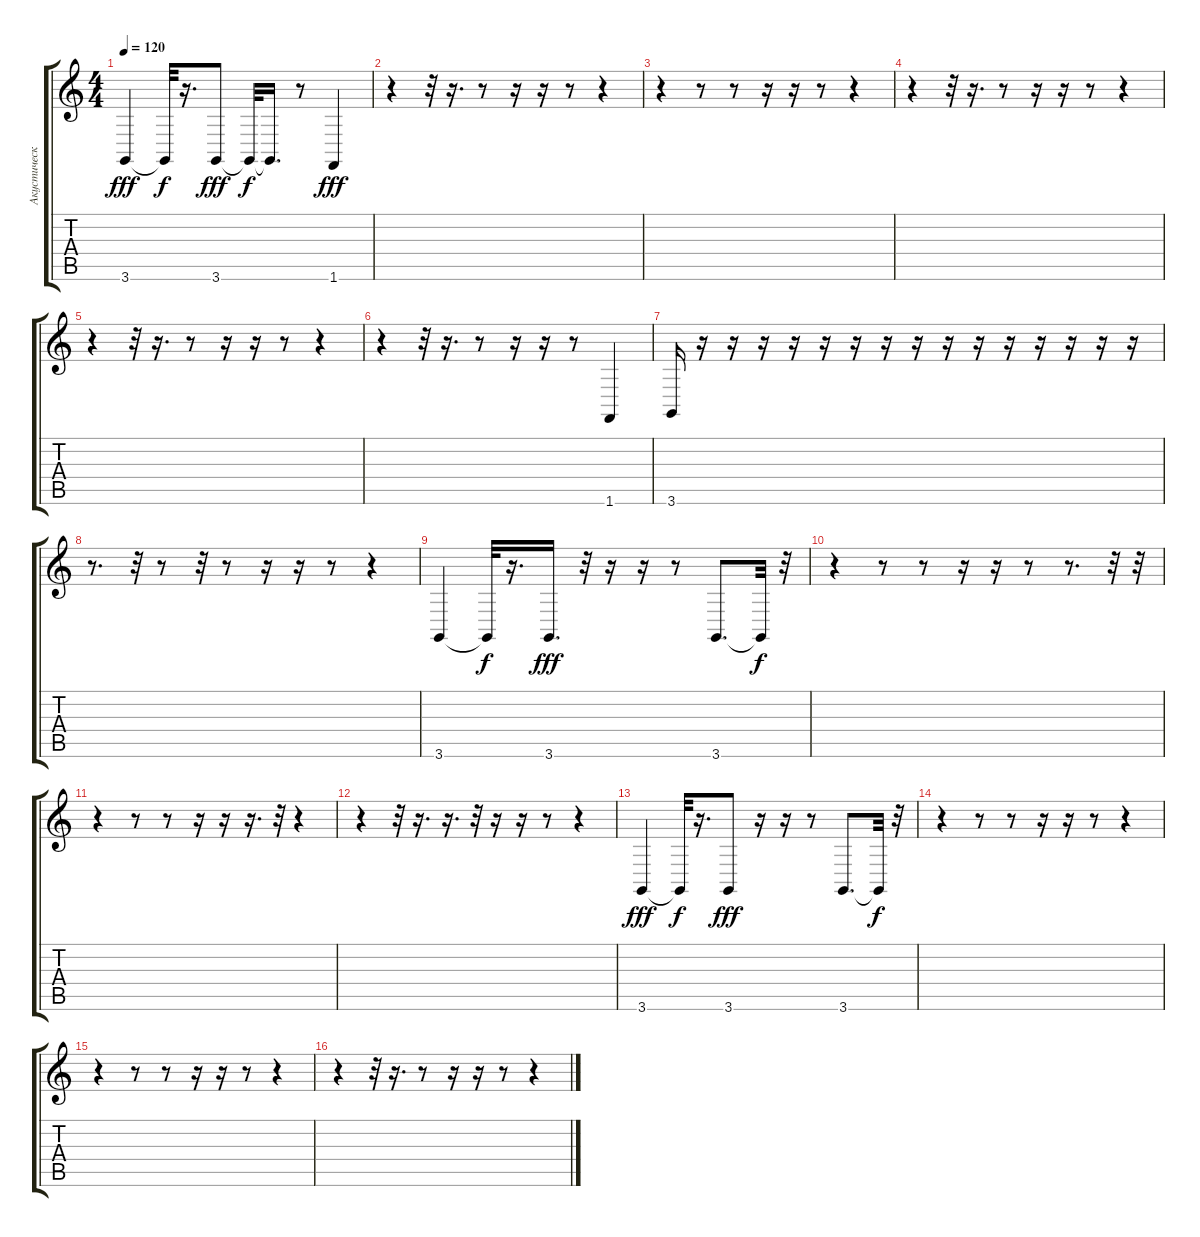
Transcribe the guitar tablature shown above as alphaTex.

\track ("Акустический Гранд Роял" "Акустическ") {instrument acousticgrandpiano}
\staff {score tabs}
\tuning (E4 B3 G3 D3 A2 E2) {hide}
\ts (4 4)
\tempo 120
\clef g2
\ks c
3.6.4{dy fff} 3.6{t}.32{dy f} r.16{d} 3.6.8{dy fff} 3.6{t}.32{dy f} 3.6{t}.16{d} r.8 1.6.4{dy fff} |
r.4 r.32 r.16{d} r.8 r.16 r.16 r.8 r.4 |
r.4 r.8 r.8 r.16 r.16 r.8 r.4 |
r.4 r.32 r.16{d} r.8 r.16 r.16 r.8 r.4 |
r.4 r.32 r.16{d} r.8 r.16 r.16 r.8 r.4 |
r.4 r.32 r.16{d} r.8 r.16 r.16 r.8 1.6.4 |
3.6.16 r.16 r.16 r.16 r.16 r.16 r.16 r.16 r.16 r.16 r.16 r.16 r.16 r.16 r.16 r.16 |
r.8{d} r.32 r.8 r.32 r.8 r.16 r.16 r.8 r.4 |
3.6.4 3.6{t}.32{dy f} r.16{d} 3.6.16{d dy fff} r.32 r.16 r.16 r.8 3.6.8{d} 3.6{t}.32{dy f} r.32 |
r.4 r.8 r.8 r.16 r.16 r.8 r.8{d} r.32 r.32 |
r.4 r.8 r.8 r.16 r.16 r.16{d} r.32 r.4 |
r.4 r.32 r.16{d} r.16{d} r.32 r.16 r.16 r.8 r.4 |
3.6.4{dy fff} 3.6{t}.32{dy f} r.16{d} 3.6.8{dy fff} r.16 r.16 r.8 3.6.8{d} 3.6{t}.32{dy f} r.32 |
r.4 r.8 r.8 r.16 r.16 r.8 r.4 |
r.4 r.8 r.8 r.16 r.16 r.8 r.4 |
r.4 r.32 r.16{d} r.8 r.16 r.16 r.8 r.4
